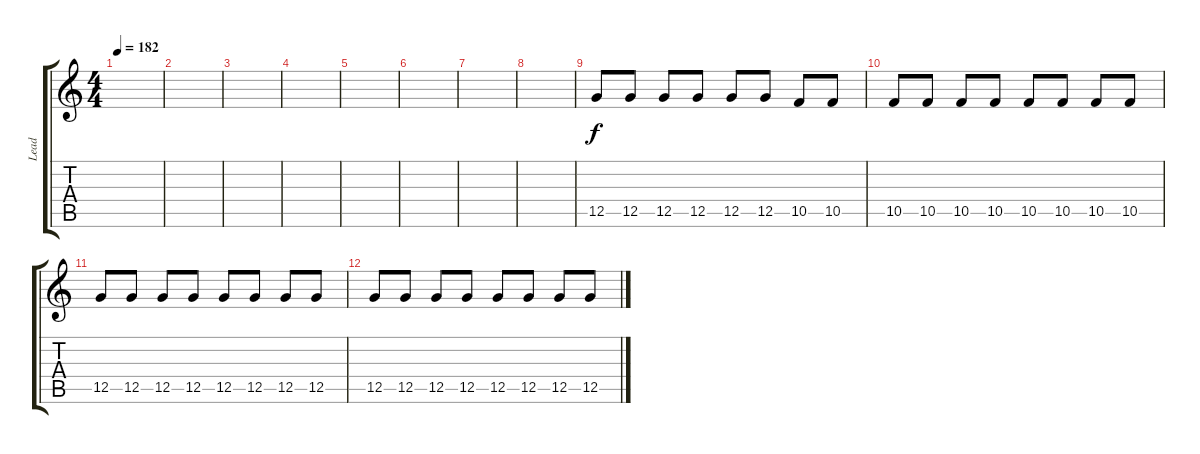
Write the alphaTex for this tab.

\track ("Lead" "Lead") {instrument distortionguitar}
\staff {score tabs}
\tuning (D4 A3 F3 C3 G2 C2) {hide}
\ts (4 4)
\tempo 182
\clef g2
\ks c
|
|
|
|
|
|
|
|
12.5.8 12.5.8 12.5.8 12.5.8 12.5.8 12.5.8 10.5.8 10.5.8 |
10.5.8 10.5.8 10.5.8 10.5.8 10.5.8 10.5.8 10.5.8 10.5.8 |
12.5.8 12.5.8 12.5.8 12.5.8 12.5.8 12.5.8 12.5.8 12.5.8 |
12.5.8 12.5.8 12.5.8 12.5.8 12.5.8 12.5.8 12.5.8 12.5.8
